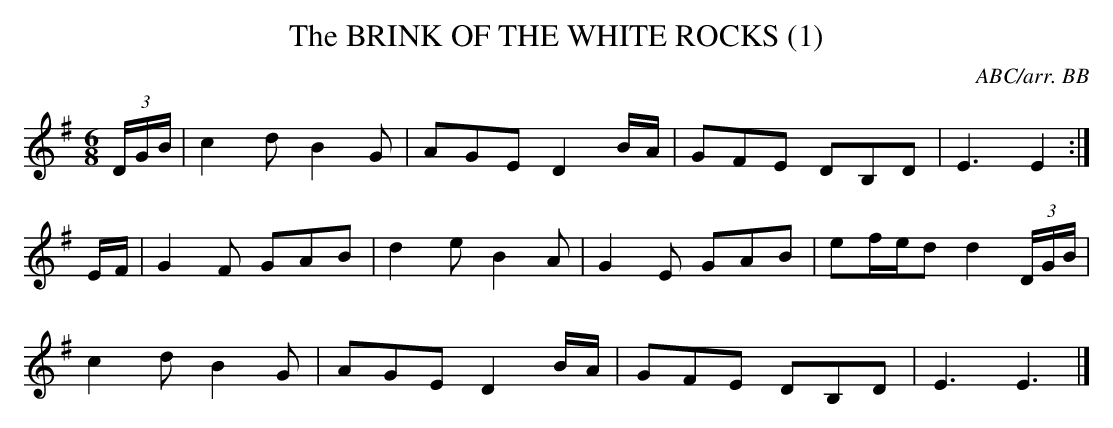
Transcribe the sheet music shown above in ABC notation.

X:1
T:BRINK OF THE WHITE ROCKS (1), The
C:ABC/arr. BB
Y:"moderato"
used for the well-known song "A Stor Mo Chroi".
L:1/8
M:6/8
K:G
(3D/G/B/|c2d B2G|AGE D2B/A/|GFE DB,D|E3 E2:|
E/F/|G2F GAB|d2e B2A|G2E GAB|ef/e/d d2 (3D/G/B/|
c2d B2G|AGE D2B/A/|GFE DB,D|E3 E3|]
